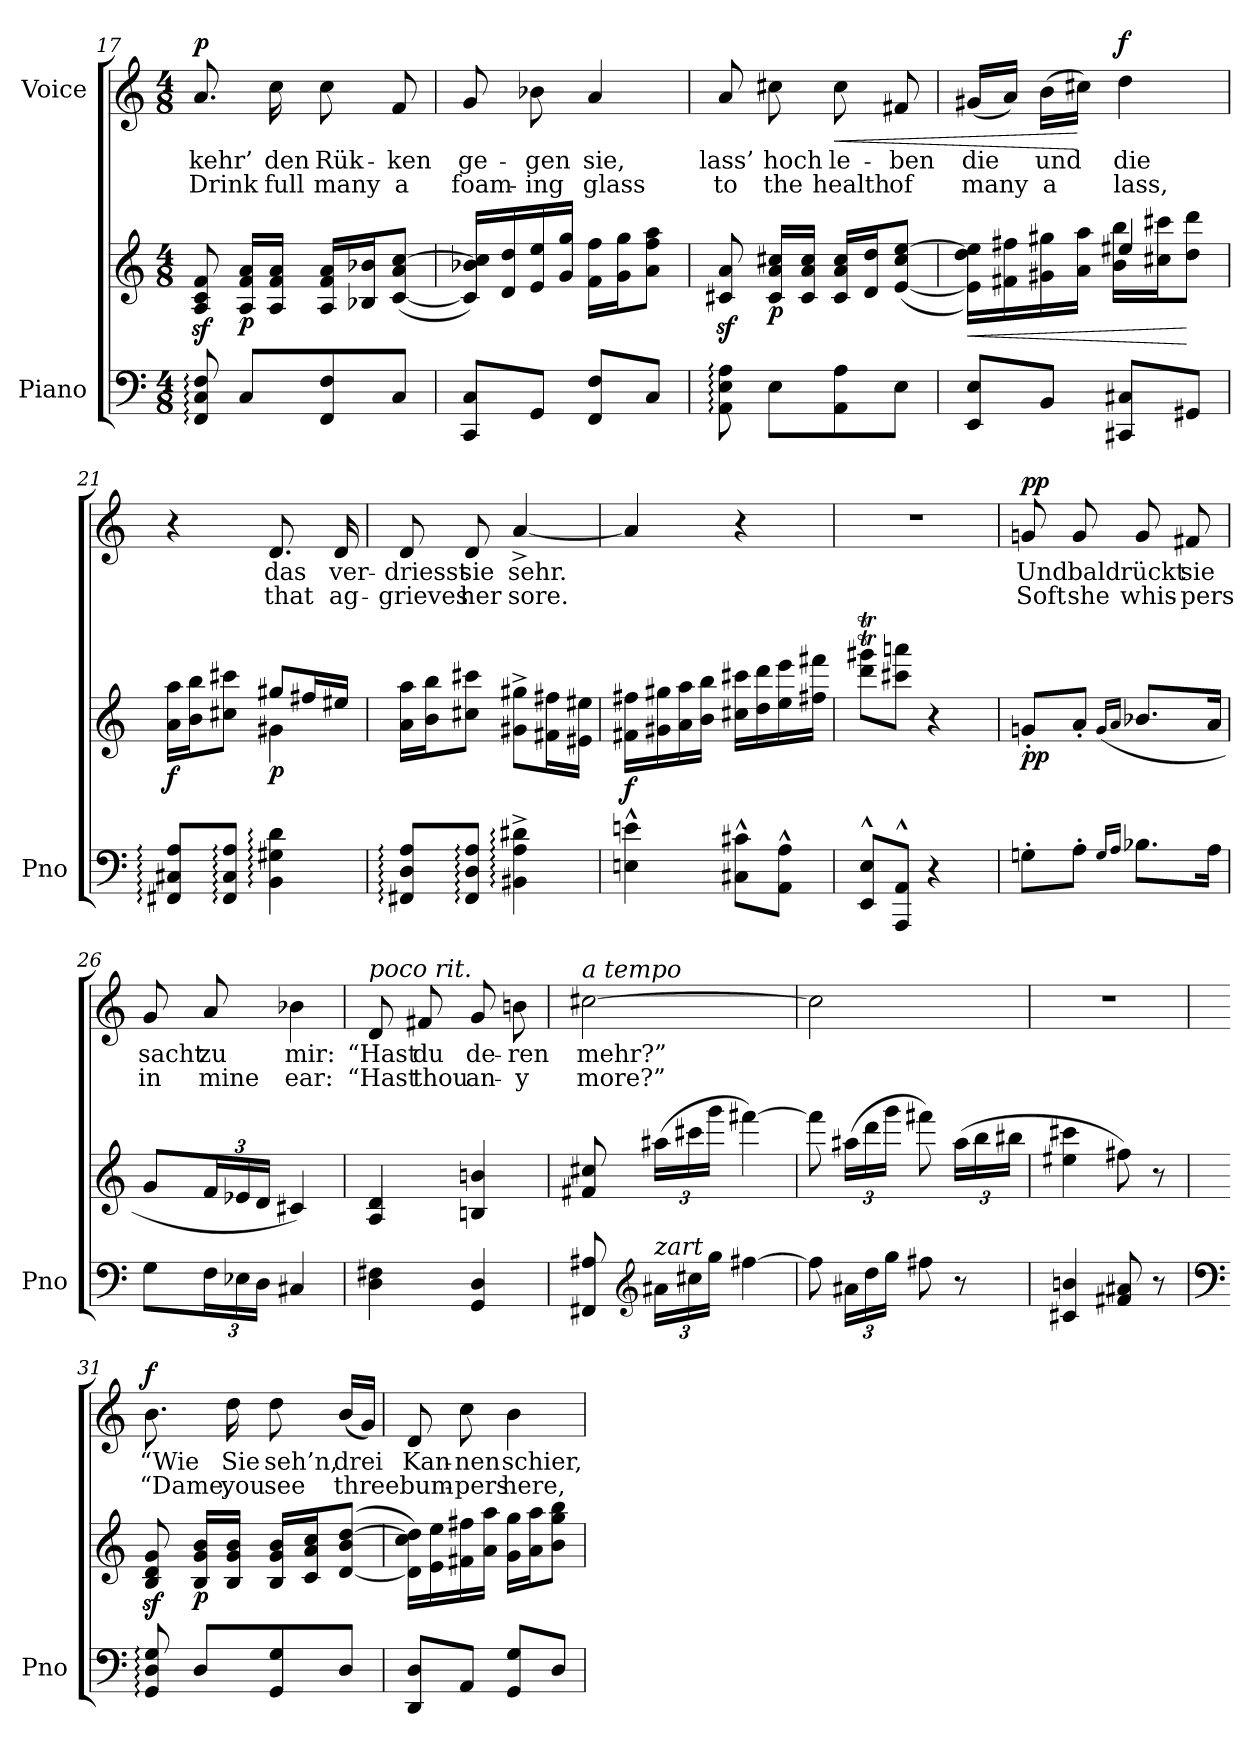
**kern	**kern	**dynam	**kern	**text	**text	**dynam
*part2	*part2	*part2	*part1	*part1	*part1	*part1
*staff3	*staff2	*staff2/3	*staff1	*staff1	*staff1	*staff1
*I"Piano	*	*	*I"Voice	*	*	*
*I'Pno	*	*	*	*	*	*
*clefF4	*clefG2	*	*clefG2	*	*	*
*k[]	*k[]	*	*k[]	*	*	*
*M4/8	*M4/8	*	*M4/8	*	*	*
=17	=17	=17	=17	=17	=17	=17
!	!	!	!	!LO:LY:b	!LO:LY:b	!LO:DY:a
8FF/: 8C/: 8F/:	8A/z< 8c/z< 8f/z<	.	8.a/	kehr’	Drink	p
!	!	!LO:DY:b	!	!	!	!
8C/L	16A/ 16f/ 16a/LL	p	.	.	.	.
!	!	!	!	!LO:LY:b	!LO:LY:b	!
.	16A/ 16f/ 16a/JJ	.	16cc\	den	full	.
!	!	!	!	!LO:LY:b	!LO:LY:b	!
8FF/ 8F/	16A/ 16f/ 16a/LL	.	8cc\	Rük-	many	.
.	16B-X/ 16b-X/J	.	.	.	.	.
!	!	!	!	!LO:LY:b	!LO:LY:b	!
8C/J	(>[8c/ 8a/ [8cc/J	.	8f/	-ken	a	.
!!LO:LB:g=z
=18	=18	=18	=18	=18	=18	=18
!	!	!	!	!LO:LY:b	!LO:LY:b	!
8CC/ 8C/L	16c/] 16b-X/ 16cc/]LL)	.	8g/	ge-	foam-	.
.	16d/ 16dd/	.	.	.	.	.
!	!	!	!	!LO:LY:b	!LO:LY:b	!
8GG/J	16e/ 16ee/	.	8b-X\	-gen	-ing	.
.	16g/ 16gg/JJ	.	.	.	.	.
!	!	!	!	!LO:LY:b	!LO:LY:b	!
8FF/ 8F/L	16f\ 16ff\LL	.	4a/	sie,	glass	.
.	16g\ 16gg\J	.	.	.	.	.
8C/J	8a\ 8ff\ 8aa\J	.	.	.	.	.
=19	=19	=19	=19	=19	=19	=19
!	!	!	!	!LO:LY:b	!LO:LY:b	!
8AA\: 8E\: 8A\:	8c#X/z< 8a/z<	.	8a/	lass’	to	.
!	!	!LO:DY:b	!	!LO:LY:b	!LO:LY:b	!
8E\L	16c#/ 16a/ 16cc#X/LL	p	8cc#X\	hoch	the	.
.	16c#/ 16a/ 16cc#/JJ	.	.	.	.	.
!	!	!	!	!LO:LY:b	!LO:LY:b	!LO:HP:b
8AA\ 8A\	16c#/ 16a/ 16cc#/LL	.	8cc#\	le-	health	<
.	16d/ 16dd/J	.	.	.	.	.
!	!	!	!	!LO:LY:b	!LO:LY:b	!
8E\J	(>[8e/ 8cc#/ [8ee/J	.	8f#X/	-ben	of	.
=20	=20	=20	=20	=20	=20	=20
!	!	!LO:HP:b	!	!LO:LY:b	!LO:LY:b	!
*	*^	*	*	*	*	*
8EE/ 8E/L	4rddyy	16e\] 16dd\ 16ee\]LL)	<	(<16g#X/LL	die	many	.
.	.	16f#X\ 16ff#X\	.	16a/JJ)	.	.	.
!	!	!	!	!	!LO:LY:b	!LO:LY:b	!
8BB/J	.	16g#X\ 16gg#X\	.	(>16b\LL	und	a	.
.	.	16a\ 16aa\JJ	.	16cc#X\JJ)	.	.	[
!	!	!	!	!	!LO:LY:b	!LO:LY:b	!LO:DY:a
8CC#X/ 8C#X/L	4ee#X/	16b\ 16bb\LL	.	4dd\	die	lass,	f
.	.	16cc#X\ 16ccc#X\J	.	.	.	.	.
8GG#X/J	.	8dd\ 8ddd\J	[	.	.	.	.
=21	=21	=21	=21	=21	=21	=21	=21
!	!	!	!LO:DY:b	!	!	!	!
8FF#X/: 8C#X/: 8A/:L	4raayy	16a\ 16aa\LL	f	4r	.	.	.
.	.	16b\ 16bb\J	.	.	.	.	.
8FF#/: 8C#/: 8A/:J	.	8cc#X\ 8ccc#X\J	.	.	.	.	.
!	!	!	!LO:DY:b	!	!LO:LY:b	!LO:LY:b	!
4BB\: 4G#X\: 4d\:	8gg#X/L	4g#X\	p	8.d/	das	that	.
.	16ff#X/L	.	.	.	.	.	.
!	!	!	!	!	!LO:LY:b	!LO:LY:b	!
.	16ee#X/JJ	.	.	16d/	ver-	ag-	.
*	*v	*v	*	*	*	*	*
!!LO:LB:g=z
=22	=22	=22	=22	=22	=22	=22
!	!	!	!	!LO:LY:b	!LO:LY:b	!
8FF#X/: 8D/: 8A/:L	16a\ 16aa\LL	.	8d/	-driesst	-grieves	.
.	16b\ 16bb\J	.	.	.	.	.
!	!	!	!	!LO:LY:b	!LO:LY:b	!
8FF#/: 8D/: 8A/:J	8cc#X\ 8ccc#X\J	.	8d/	sie	her	.
!	!	!	!	!LO:LY:b	!LO:LY:b	!
4BB#X\:^ 4A\:^ 4d#X\:^	8g#X\^ 8gg#X\^L	.	[4a^/	sehr.	sore.	.
.	16f#X\ 16ff#X\L	.	.	.	.	.
.	16e#X\ 16ee#X\JJ	.	.	.	.	.
=23	=23	=23	=23	=23	=23	=23
!	!	!LO:DY:b	!	!	!	!
4En\^^ 4en\^^	16f#X\ 16ff#X\LL	f	4a/]	.	.	.
.	16g#X\ 16gg#X\	.	.	.	.	.
.	16a\ 16aa\	.	.	.	.	.
.	16b\ 16bb\JJ	.	.	.	.	.
8C#X\^^ 8c#X\^^L	16cc#X\ 16ccc#X\LL	.	4r	.	.	.
.	16dd\ 16ddd\	.	.	.	.	.
8AA\^^ 8A\^^J	16ee\ 16eee\	.	.	.	.	.
.	16ff#X\ 16fff#X\JJ	.	.	.	.	.
=24	=24	=24	=24	=24	=24	=24
8EE/^^ 8E/^^L	8ddd\T 8ggg#X\TL	.	2r	.	.	.
8AAA/^^ 8AA/^^J	8ccc#X\ 8aaa\J	.	.	.	.	.
4r	4r	.	.	.	.	.
=25	=25	=25	=25	=25	=25	=25
!	!	!LO:DY:b	!	!LO:LY:b	!LO:LY:b	!LO:DY:a
8Gn'\L	8gn'/L	pp	8gn/	Und	Soft	pp
!	!	!	!	!LO:LY:b	!LO:LY:b	!
8A'\J	8a'/J	.	8g/	bald	she	.
16qG/LL	(<16qg/LL	.	.	.	.	.
16qA/JJ	16qa/JJ	.	.	.	.	.
!	!	!	!	!LO:LY:b	!LO:LY:b	!
8.B-X\L	8.b-X/L	.	8g/	rückt	whis-	.
!	!	!	!	!LO:LY:b	!LO:LY:b	!
.	.	.	8f#X/	sie	-pers	.
16A\Jk	16a/Jk	.	.	.	.	.
!!LO:LB:g=z
=26	=26	=26	=26	=26	=26	=26
!	!	!	!	!LO:LY:b	!LO:LY:b	!
8G\L	8g/L	.	8g/	sacht	in	.
*Xbrackettup	*Xbrackettup	*	*	*	*	*
!	!	!	!	!LO:LY:b	!LO:LY:b	!
24F\L	24f/L	.	8a/	zu	mine	.
24E-X\	24e-X/	.	.	.	.	.
24D\JJ	24d/JJ	.	.	.	.	.
!	!	!	!	!LO:LY:b	!LO:LY:b	!
4C#X/	4c#X/)	.	4b-X\	mir:	ear:	.
=27	=27	=27	=27	=27	=27	=27
!	!	!	!LO:TX:a:i:t=poco rit.	!	!	!
!	!	!	!	!LO:LY:b	!LO:LY:b	!
4D\ 4F#X\	4A/ 4d/	.	8d/	“Hast	“Hast	.
*	*	*	*MM70	*	*	*
!	!	!	!	!LO:LY:b	!LO:LY:b	!
.	.	.	8f#X/	du	thou	.
*	*	*	*MM65	*	*	*
!	!	!	!	!LO:LY:b	!LO:LY:b	!
4GG/ 4D/	4Bn/ 4bn/	.	8g/	de-	an-	.
!	!	!	!	!LO:LY:b	!LO:LY:b	!
.	.	.	8bn\	-ren	-y	.
=28	=28	=28	=28	=28	=28	=28
!	!	!	!LO:TX:a:i:t=a tempo	!	!	!
!	!	!	!	!LO:LY:b	!LO:LY:b	!
8FF#X/ 8A#X/	8f#X/ 8cc#X/	.	[2cc#X\	mehr?”	more?”	.
*clefG2	*	*	*	*	*	*
!LO:TX:a:i:t=zart	!	!	!	!	!	!
24a#X\LL	(>24aa#X\LL	.	.	.	.	.
24cc#X\	24ccc#X\	.	.	.	.	.
24gg\JJ	24ggg\JJ	.	.	.	.	.
[4ff#X\	[4fff#X\)	.	.	.	.	.
=29	=29	=29	=29	=29	=29	=29
8ff#\]	8fff#\]	.	2cc#\]	.	.	.
24a#X\LL	(>24aa#X\LL	.	.	.	.	.
24dd\	24ddd\	.	.	.	.	.
24gg\JJ	24ggg\JJ	.	.	.	.	.
8ff#X\	8fff#X\)	.	.	.	.	.
8r	(>24aa#\LL	.	.	.	.	.
.	24bb\	.	.	.	.	.
.	24bb#X\JJ	.	.	.	.	.
=30	=30	=30	=30	=30	=30	=30
4c#X/ 4bn/	4ee#X\ 4ccc#X\	.	2r	.	.	.
8f#X/ 8a#X/	8ff#X\)	.	.	.	.	.
8r	8r	.	.	.	.	.
!!LO:PB:g=z
=31	=31	=31	=31	=31	=31	=31
*clefF4	*	*	*	*	*	*
!	!	!	!	!LO:LY:b	!LO:LY:b	!LO:DY:a
8GG/: 8D/: 8G/:	8B/z< 8d/z< 8g/z<	.	8.b\	“Wie	“Dame,	f
!	!	!LO:DY:b	!	!	!	!
8D/L	16B/ 16g/ 16b/LL	p	.	.	.	.
!	!	!	!	!LO:LY:b	!LO:LY:b	!
.	16B/ 16g/ 16b/JJ	.	16dd\	Sie	you	.
!	!	!	!	!LO:LY:b	!LO:LY:b	!
8GG/ 8G/	16B/ 16g/ 16b/LL	.	8dd\	seh’n,	see	.
.	16c/ 16a/ 16cc/J	.	.	.	.	.
!	!	!	!	!LO:LY:b	!LO:LY:b	!
8D/J	(<[8d/ 8b/ [8dd/J	.	(<16b/LL	drei	three	.
.	.	.	16g/JJ)	.	.	.
=32	=32	=32	=32	=32	=32	=32
!	!	!	!	!LO:LY:b	!LO:LY:b	!
8DD/ 8D/L	16d\] 16cc\ 16dd\]LL)	.	8d/	Kan-	bum-	.
.	16e\ 16ee\	.	.	.	.	.
!	!	!	!	!LO:LY:b	!LO:LY:b	!
8AA/J	16f#X\ 16ff#X\	.	8cc\	-nen	-pers	.
.	16a\ 16aa\JJ	.	.	.	.	.
!	!	!	!	!LO:LY:b	!LO:LY:b	!
8GG/ 8G/L	16g\ 16gg\LL	.	4b\	schier,	here,	.
.	16a\ 16aa\J	.	.	.	.	.
8D/J	8b\ 8gg\ 8bb\J	.	.	.	.	.
=	=	=	=	=	=	=
*-	*-	*-	*-	*-	*-	*-
